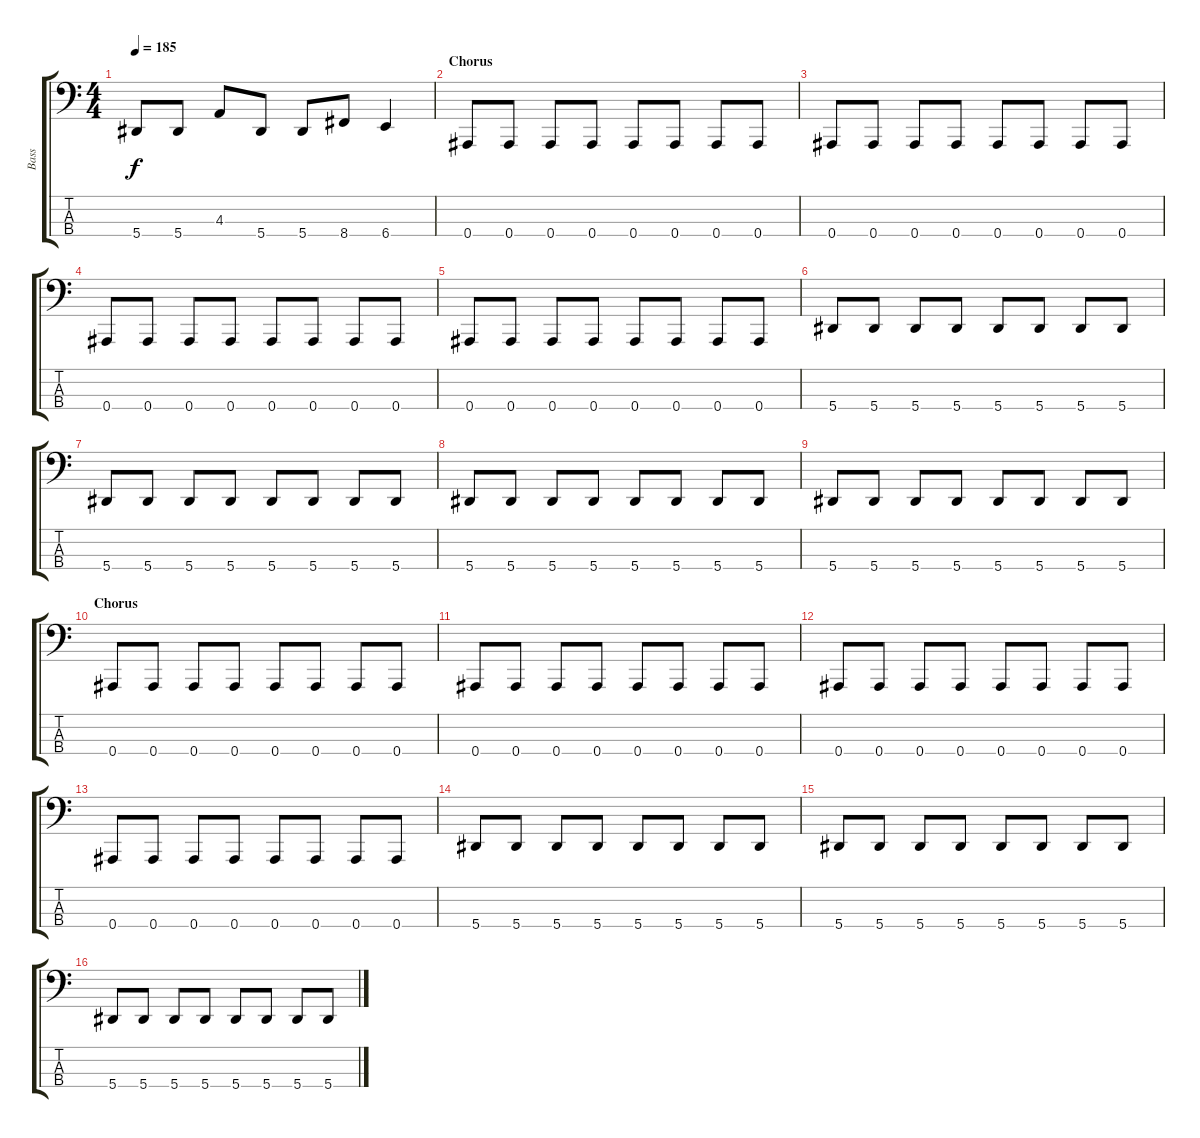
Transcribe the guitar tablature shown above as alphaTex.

\track ("Bass" "Bass") {instrument electricbassfinger}
\staff {score tabs}
\tuning (Eb2 Bb1 F1 Bb0) {hide}
\ts (4 4)
\tempo 185
\clef f4
\ks c
5.4.8{dy f} 5.4.8 4.3.8 5.4.8 5.4.8 8.4.8 6.4.4 |
\section ("" "Chorus")
0.4.8 0.4.8 0.4.8 0.4.8 0.4.8 0.4.8 0.4.8 0.4.8 |
0.4.8 0.4.8 0.4.8 0.4.8 0.4.8 0.4.8 0.4.8 0.4.8 |
0.4.8 0.4.8 0.4.8 0.4.8 0.4.8 0.4.8 0.4.8 0.4.8 |
0.4.8 0.4.8 0.4.8 0.4.8 0.4.8 0.4.8 0.4.8 0.4.8 |
5.4.8 5.4.8 5.4.8 5.4.8 5.4.8 5.4.8 5.4.8 5.4.8 |
5.4.8 5.4.8 5.4.8 5.4.8 5.4.8 5.4.8 5.4.8 5.4.8 |
5.4.8 5.4.8 5.4.8 5.4.8 5.4.8 5.4.8 5.4.8 5.4.8 |
5.4.8 5.4.8 5.4.8 5.4.8 5.4.8 5.4.8 5.4.8 5.4.8 |
\section ("" "Chorus")
0.4.8 0.4.8 0.4.8 0.4.8 0.4.8 0.4.8 0.4.8 0.4.8 |
0.4.8 0.4.8 0.4.8 0.4.8 0.4.8 0.4.8 0.4.8 0.4.8 |
0.4.8 0.4.8 0.4.8 0.4.8 0.4.8 0.4.8 0.4.8 0.4.8 |
0.4.8 0.4.8 0.4.8 0.4.8 0.4.8 0.4.8 0.4.8 0.4.8 |
5.4.8 5.4.8 5.4.8 5.4.8 5.4.8 5.4.8 5.4.8 5.4.8 |
5.4.8 5.4.8 5.4.8 5.4.8 5.4.8 5.4.8 5.4.8 5.4.8 |
5.4.8 5.4.8 5.4.8 5.4.8 5.4.8 5.4.8 5.4.8 5.4.8
